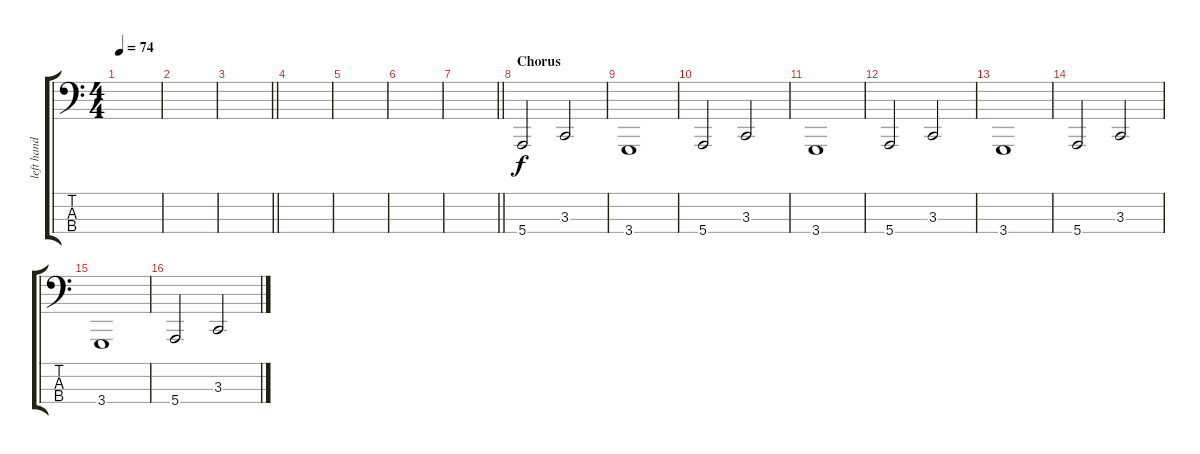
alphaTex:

\track ("left hand" "left hand") {instrument acousticgrandpiano}
\staff {score tabs}
\tuning (G2 D2 A1 E1) {hide}
\ts (4 4)
\tempo 74
\clef f4
\ks c
|
|
\barLineRight lightlight
|
|
|
|
\barLineRight lightlight
|
\section ("" "Chorus")
5.4.2 3.3.2 |
3.4.1 |
5.4.2 3.3.2 |
3.4.1 |
5.4.2 3.3.2 |
3.4.1 |
5.4.2 3.3.2 |
3.4.1 |
5.4.2 3.3.2
